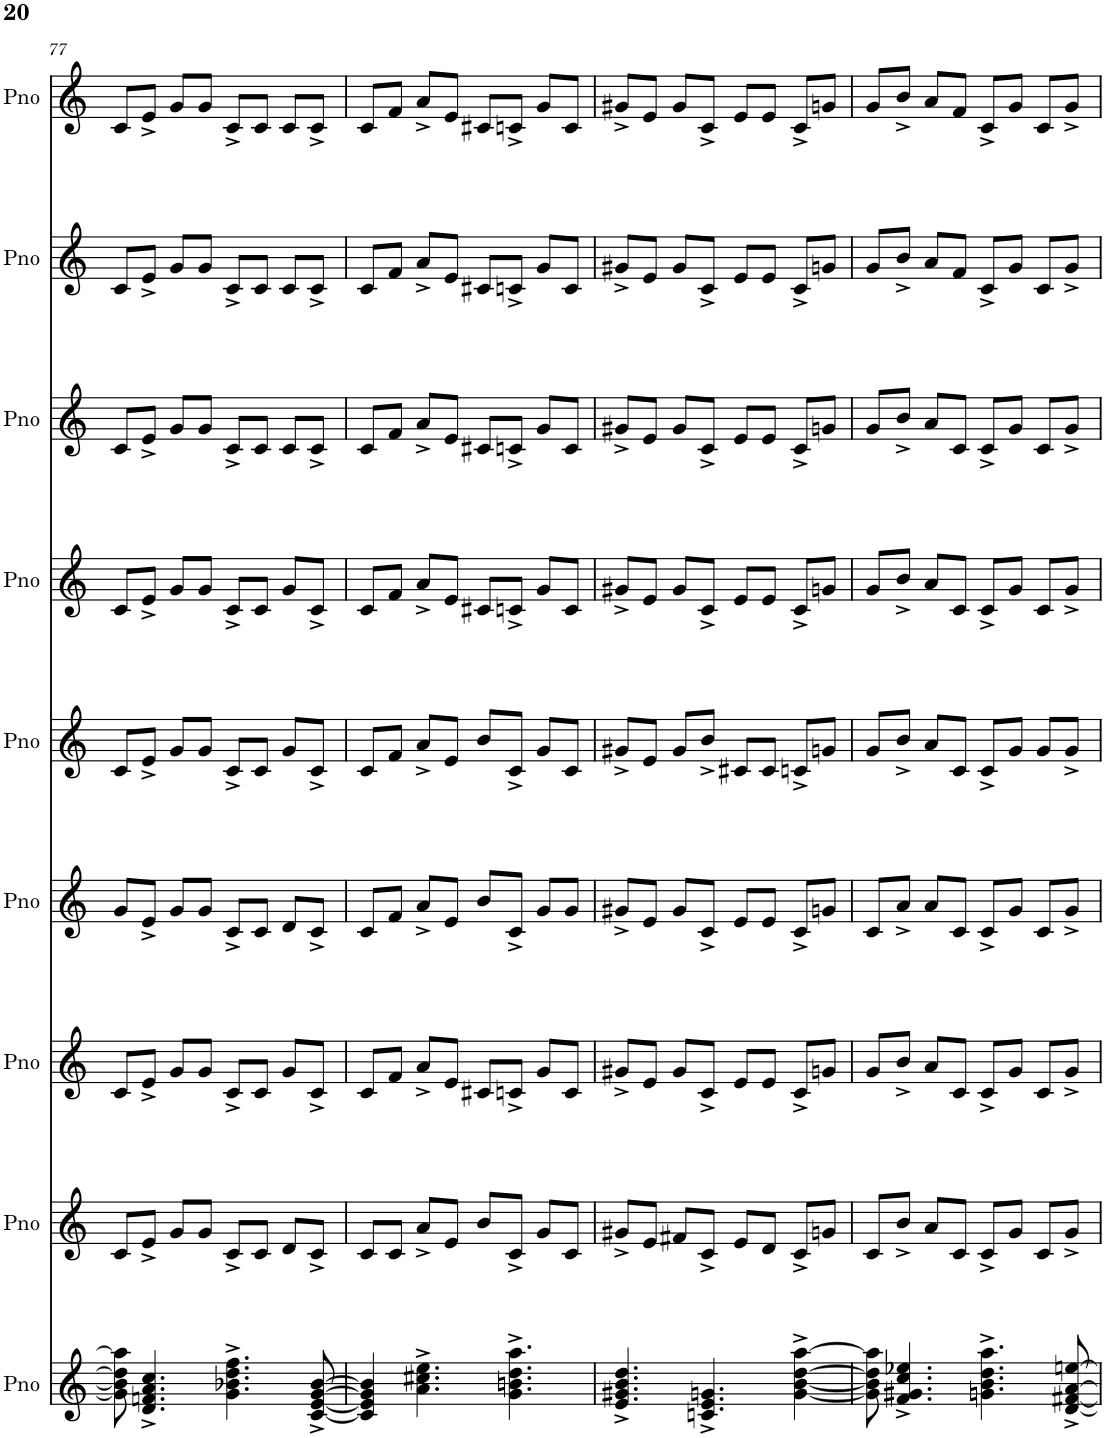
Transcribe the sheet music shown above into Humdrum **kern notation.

**kern	**kern	**kern	**kern	**kern	**kern	**kern	**kern	**kern
*part9	*part8	*part7	*part6	*part5	*part4	*part3	*part2	*part1
*staff9	*staff8	*staff7	*staff6	*staff5	*staff4	*staff3	*staff2	*staff1
*I"Piano	*I"Piano	*I"Piano	*I"Piano	*I"Piano	*I"Piano	*I"Piano	*I"Piano	*I"Piano
*I'Pno	*I'Pno	*I'Pno	*I'Pno	*I'Pno	*I'Pno	*I'Pno	*I'Pno	*I'Pno
!!LO:PB:g=z
*clefG2	*clefG2	*clefG2	*clefG2	*clefG2	*clefG2	*clefG2	*clefG2	*clefG2
*k[]	*k[]	*k[]	*k[]	*k[]	*k[]	*k[]	*k[]	*k[]
*M4/4	*M4/4	*M4/4	*M4/4	*M4/4	*M4/4	*M4/4	*M4/4	*M4/4
=77	=77	=77	=77	=77	=77	=77	=77	=77
8g\] 8b\] 8dd\] 8aa\]	8c/L	8c/L	8g/L	8c/L	8c/L	8c/L	8c/L	8c/L
4.d/^ 4.fn/^ 4.a/^ 4.cc/^	8e^/J	8e^/J	8e^/J	8e^/J	8e^/J	8e^/J	8e^/J	8e^/J
.	8g/L	8g/L	8g/L	8g/L	8g/L	8g/L	8g/L	8g/L
.	8g/J	8g/J	8g/J	8g/J	8g/J	8g/J	8g/J	8g/J
4.g\^ 4.b-X\^ 4.dd\^ 4.ff\^	8c^/L	8c^/L	8c^/L	8c^/L	8c^/L	8c^/L	8c^/L	8c^/L
.	8c/J	8c/J	8c/J	8c/J	8c/J	8c/J	8c/J	8c/J
.	8d/L	8g/L	8d/L	8g/L	8g/L	8c/L	8c/L	8c/L
[8c/^ [8e/^ [8g/^ [8b-/^	8c^/J	8c^/J	8c^/J	8c^/J	8c^/J	8c^/J	8c^/J	8c^/J
=78	=78	=78	=78	=78	=78	=78	=78	=78
4c/] 4e/] 4g/] 4b-/]	8c/L	8c/L	8c/L	8c/L	8c/L	8c/L	8c/L	8c/L
.	8c/J	8f/J	8f/J	8f/J	8f/J	8f/J	8f/J	8f/J
4.a\^ 4.cc#X\^ 4.ee\^	8a^/L	8a^/L	8a^/L	8a^/L	8a^/L	8a^/L	8a^/L	8a^/L
.	8e/J	8e/J	8e/J	8e/J	8e/J	8e/J	8e/J	8e/J
.	8b/L	8c#X/L	8b/L	8b/L	8c#X/L	8c#X/L	8c#X/L	8c#X/L
4.g\^ 4.bn\^ 4.dd\^ 4.aa\^	8c^/J	8cn^/J	8c^/J	8c^/J	8cn^/J	8cn^/J	8cn^/J	8cn^/J
.	8g/L	8g/L	8g/L	8g/L	8g/L	8g/L	8g/L	8g/L
.	8c/J	8c/J	8g/J	8c/J	8c/J	8c/J	8c/J	8c/J
=79	=79	=79	=79	=79	=79	=79	=79	=79
4.e/^ 4.g#X/^ 4.b/^ 4.dd/^	8g#X^/L	8g#X^/L	8g#X^/L	8g#X^/L	8g#X^/L	8g#X^/L	8g#X^/L	8g#X^/L
.	8e/J	8e/J	8e/J	8e/J	8e/J	8e/J	8e/J	8e/J
.	8f#X/L	8g#/L	8g#/L	8g#/L	8g#/L	8g#/L	8g#/L	8g#/L
4.cn/^ 4.e/^ 4.gn/^	8c^/J	8c^/J	8c^/J	8b^/J	8c^/J	8c^/J	8c^/J	8c^/J
.	8e/L	8e/L	8e/L	8c#X/L	8e/L	8e/L	8e/L	8e/L
.	8d/J	8e/J	8e/J	8c#/J	8e/J	8e/J	8e/J	8e/J
[4g\^ [4b\^ [4dd\^ [4aa\^	8c^/L	8c^/L	8c^/L	8cn^/L	8c^/L	8c^/L	8c^/L	8c^/L
.	8gn/J	8gn/J	8gn/J	8gn/J	8gn/J	8gn/J	8gn/J	8gn/J
=80	=80	=80	=80	=80	=80	=80	=80	=80
8g\] 8b\] 8dd\] 8aa\]	8c/L	8g/L	8c/L	8g/L	8g/L	8g/L	8g/L	8g/L
4.f/^ 4.g#X/^ 4.cc/^ 4.ee-X/^	8b^/J	8b^/J	8a^/J	8b^/J	8b^/J	8b^/J	8b^/J	8b^/J
.	8a/L	8a/L	8a/L	8a/L	8a/L	8a/L	8a/L	8a/L
.	8c/J	8c/J	8c/J	8c/J	8c/J	8c/J	8f/J	8f/J
4.gn\^ 4.b\^ 4.dd\^ 4.aa\^	8c^/L	8c^/L	8c^/L	8c^/L	8c^/L	8c^/L	8c^/L	8c^/L
.	8g/J	8g/J	8g/J	8g/J	8g/J	8g/J	8g/J	8g/J
.	8c/L	8c/L	8c/L	8g/L	8c/L	8c/L	8c/L	8c/L
[8d/^ [8f#X/^ [8a/^ [8een/^	8g^/J	8g^/J	8g^/J	8g^/J	8g^/J	8g^/J	8g^/J	8g^/J
=	=	=	=	=	=	=	=	=
*-	*-	*-	*-	*-	*-	*-	*-	*-
